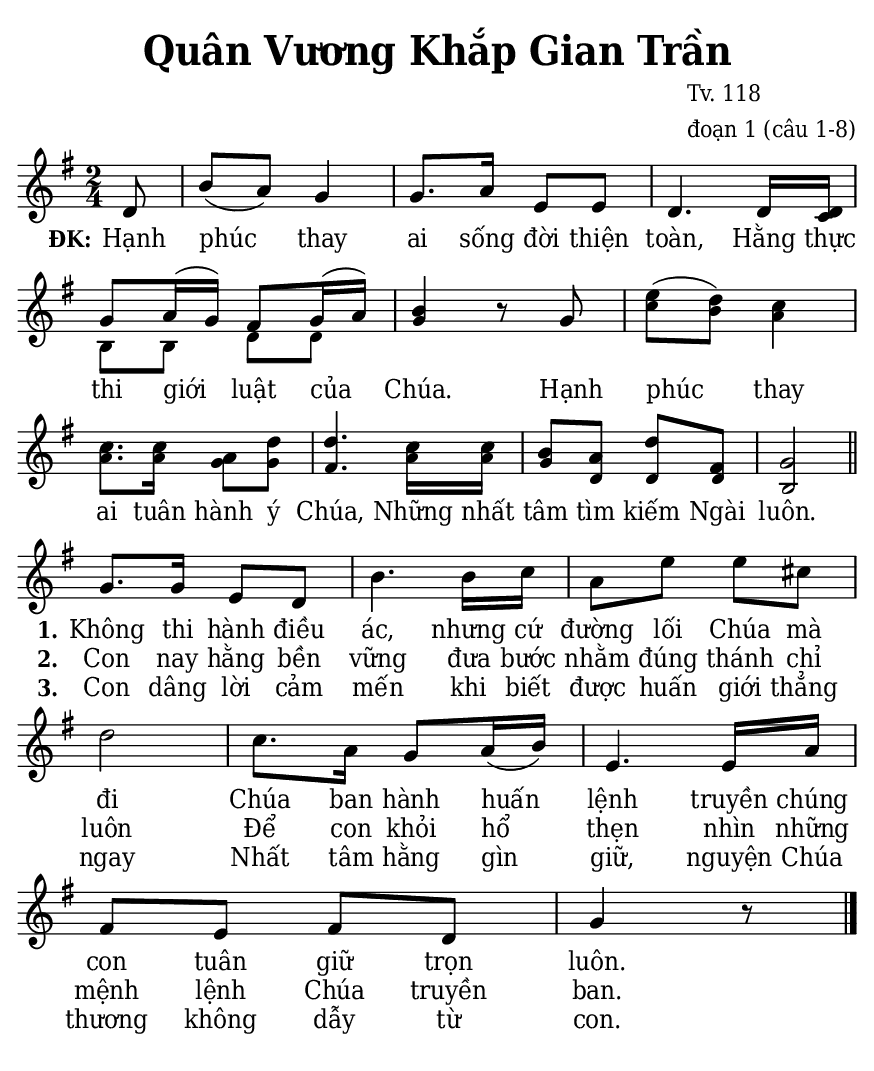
% Cài đặt chung\
\version "2.22.1"
\include "english.ly"

\header {
  title = \markup { \fontsize #1 "Quân Vương Khắp Gian Trần" }
  composer = \markup {
    \column {
      \line { "Tv. 118" }
      \line { "đoạn 1 (câu 1-8)"  }
    }
  }
  %arranger = "Lm. Kim Long"
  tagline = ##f
}

% Nhạc phiên khúc
nhacPhienKhucSop = \relative c' {
  \partial 8 d8 |
  b' (a) g4 |
  g8. a16 e8 e |
  d4. d16 d |
  g8 a16 (g) fs8 g16 (a) |
  b4 r8 g |
  e' (d) c4 |
  c8. c16 a8 d |
  d4. c16 c |
  b8 a d fs, |
  g2 \bar "||" \break
  
  g8. g16 e8 d |
  b'4. b16 c |
  a8 e' e cs |
  d2 |
  c8. a16 g8 a16 (b) |
  e,4. e16 a |
  fs8 e fs d |
  g4 r8 \bar "|."
}

nhacPhienKhucAlto = \relative c' {
  d8 |
  b' (a) g4 |
  g8. a16 e8 e |
  d4. d16 c |
  b8 [b] d [d] |
  g4 r8 g |
  c (b) a4 |
  a8. a16 g8 g |
  fs4. a16 a |
  g8 d d d |
  b2
}

% Lời phiên khúc
loiPhienKhucSop = \lyrics {
  \set stanza = "ĐK:"
  Hạnh phúc thay ai sống đời thiện toàn,
  Hằng thực thi giới luật của Chúa.
  Hạnh phúc thay ai tuân hành ý Chúa,
  Những nhất tâm tìm kiếm Ngài luôn.
  <<
    {
      \set stanza = "1."
      Không thi hành điều ác,
      nhưng cứ đường lối Chúa mà đi
      Chúa ban hành huấn lệnh
      truyền chúng con tuân giữ trọn luôn.
    }
    \new Lyrics {
	    \set associatedVoice = "beSop"
	    \set stanza = "2."
	    Con nay hằng bền vững đưa bước
	    nhằm đúng thánh chỉ luôn
	    Để con khỏi hổ thẹn
	    nhìn những mệnh lệnh Chúa truyền ban.
    }
    \new Lyrics {
	    \set associatedVoice = "beSop"
	    \set stanza = "3."
	    Con dâng lời cảm mến
	    khi biết được huấn giới thẳng ngay
	    Nhất tâm hằng gìn giữ,
	    nguyện Chúa thương không dẫy từ con.
    }
  >>
}

% Dàn trang
\paper {
  #(set-paper-size "a5")
  top-margin = 3\mm
  bottom-margin = 3\mm
  left-margin = 3\mm
  right-margin = 3\mm
  indent = #0
  #(define fonts
	 (make-pango-font-tree "Deja Vu Serif Condensed"
	 		       "Deja Vu Serif Condensed"
			       "Deja Vu Serif Condensed"
			       (/ 20 20)))
  print-page-number = ##f
  %page-count = #1
}

TongNhip = {
  \key g \major \time 2/4
  \set Timing.beamExceptions = #'()
  \set Timing.baseMoment = #(ly:make-moment 1/4)
}

% Đổi kích thước nốt cho bè phụ
notBePhu =
#(define-music-function (font-size music) (number? ly:music?)
   (for-some-music
     (lambda (m)
       (if (music-is-of-type? m 'rhythmic-event)
           (begin
             (set! (ly:music-property m 'tweaks)
                   (cons `(font-size . ,font-size)
                         (ly:music-property m 'tweaks)))
             #t)
           #f))
     music)
   music)

\score {
  \new ChoirStaff <<
    \new Staff \with {
        \consists "Merge_rests_engraver"
        printPartCombineTexts = ##f
      }
      <<
      \new Voice \TongNhip \partCombine 
        \nhacPhienKhucSop
        \notBePhu -1 { \nhacPhienKhucAlto }
      \new NullVoice = beSop \nhacPhienKhucSop
      \new Lyrics \lyricsto beSop \loiPhienKhucSop
      >>
  >>
  \layout {
    %\override Staff.TimeSignature.transparent = ##t
    \override Lyrics.LyricSpace.minimum-distance = #0.8
    \override Score.BarNumber.break-visibility = ##(#f #f #f)
    \override Score.SpacingSpanner.uniform-stretching = ##t
  } 
}
